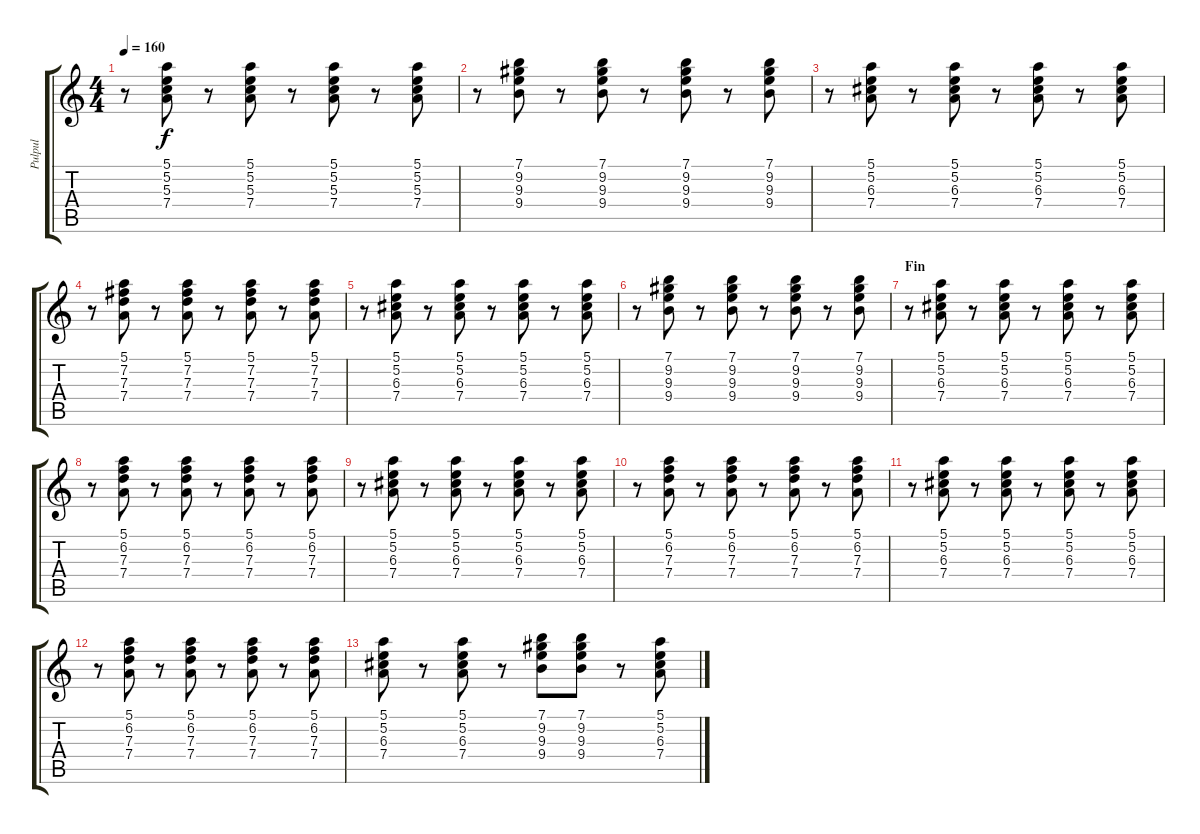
\track ("Pulpul" "Pulpul") {instrument electricguitarmuted}
\staff {score tabs}
\tuning (E4 B3 G3 D3 A2 E2) {hide}
\ts (4 4)
\tempo 160
\clef g2
\ks c
r.8{dy f} (5.1 5.2 5.3 7.4).8 r.8 (5.1 5.2 5.3 7.4).8 r.8 (5.1 5.2 5.3 7.4).8 r.8 (5.1 5.2 5.3 7.4).8 |
r.8 (7.1 9.2 9.3 9.4).8 r.8 (7.1 9.2 9.3 9.4).8 r.8 (7.1 9.2 9.3 9.4).8 r.8 (7.1 9.2 9.3 9.4).8 |
r.8 (5.1 5.2 6.3 7.4).8 r.8 (5.1 5.2 6.3 7.4).8 r.8 (5.1 5.2 6.3 7.4).8 r.8 (5.1 5.2 6.3 7.4).8 |
r.8 (5.1 7.2 7.3 7.4).8 r.8 (5.1 7.2 7.3 7.4).8 r.8 (5.1 7.2 7.3 7.4).8 r.8 (5.1 7.2 7.3 7.4).8 |
r.8 (5.1 5.2 6.3 7.4).8 r.8 (5.1 5.2 6.3 7.4).8 r.8 (5.1 5.2 6.3 7.4).8 r.8 (5.1 5.2 6.3 7.4).8 |
r.8 (7.1 9.2 9.3 9.4).8 r.8 (7.1 9.2 9.3 9.4).8 r.8 (7.1 9.2 9.3 9.4).8 r.8 (7.1 9.2 9.3 9.4).8 |
\section ("" "Fin")
r.8 (5.1 5.2 6.3 7.4).8 r.8 (5.1 5.2 6.3 7.4).8 r.8 (5.1 5.2 6.3 7.4).8 r.8 (5.1 5.2 6.3 7.4).8 |
r.8 (5.1 6.2 7.3 7.4).8 r.8 (5.1 6.2 7.3 7.4).8 r.8 (5.1 6.2 7.3 7.4).8 r.8 (5.1 6.2 7.3 7.4).8 |
r.8 (5.1 5.2 6.3 7.4).8 r.8 (5.1 5.2 6.3 7.4).8 r.8 (5.1 5.2 6.3 7.4).8 r.8 (5.1 5.2 6.3 7.4).8 |
r.8 (5.1 6.2 7.3 7.4).8 r.8 (5.1 6.2 7.3 7.4).8 r.8 (5.1 6.2 7.3 7.4).8 r.8 (5.1 6.2 7.3 7.4).8 |
r.8 (5.1 5.2 6.3 7.4).8 r.8 (5.1 5.2 6.3 7.4).8 r.8 (5.1 5.2 6.3 7.4).8 r.8 (5.1 5.2 6.3 7.4).8 |
r.8 (5.1 6.2 7.3 7.4).8 r.8 (5.1 6.2 7.3 7.4).8 r.8 (5.1 6.2 7.3 7.4).8 r.8 (5.1 6.2 7.3 7.4).8 |
(5.1 5.2 6.3 7.4).8 r.8 (5.1 5.2 6.3 7.4).8 r.8 (7.1 9.2 9.3 9.4).8 (7.1 9.2 9.3 9.4).8 r.8 (5.1 5.2 6.3 7.4).8
